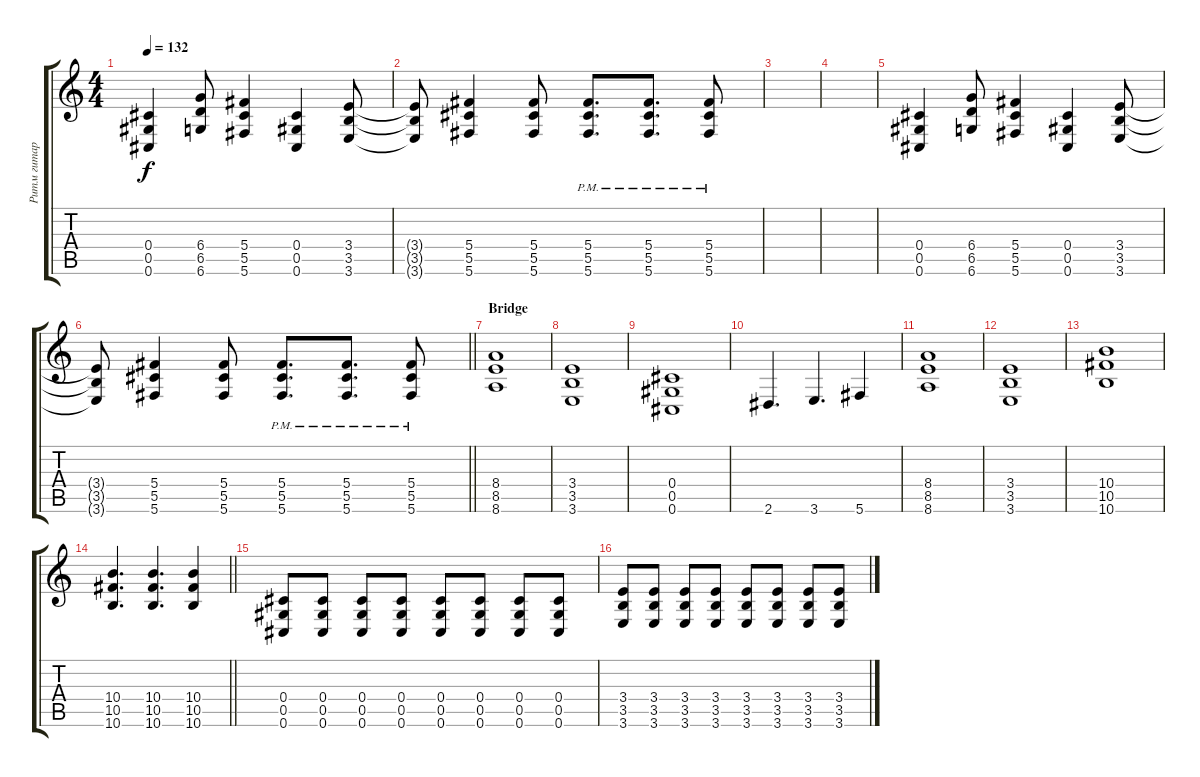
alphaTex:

\track ("Ритм гитара" "Ритм гитар") {instrument distortionguitar}
\staff {score tabs}
\tuning (Eb4 Bb3 Gb3 Db3 Ab2 Db2) {hide}
\ts (4 4)
\tempo 132
\clef g2
\ks c
(0.4 0.5 0.6).4{dy f} (6.4 6.5 6.6).8 (5.4 5.5 5.6).4 (0.4 0.5 0.6).4 (3.4 3.5 3.6).8 |
(3.4{t} 3.5{t} 3.6{t}).8 (5.4 5.5 5.6).4 (5.4 5.5 5.6).8 (5.4{pm} 5.5{pm} 5.6{pm}).8{d} (5.4{pm} 5.5{pm} 5.6{pm}).8{d} (5.4{pm} 5.5{pm} 5.6{pm}).8 |
|
|
(0.4 0.5 0.6).4 (6.4 6.5 6.6).8 (5.4 5.5 5.6).4 (0.4 0.5 0.6).4 (3.4 3.5 3.6).8 |
\barLineRight lightlight
(3.4{t} 3.5{t} 3.6{t}).8 (5.4 5.5 5.6).4 (5.4 5.5 5.6).8 (5.4{pm} 5.5{pm} 5.6{pm}).8{d} (5.4{pm} 5.5{pm} 5.6{pm}).8{d} (5.4{pm} 5.5{pm} 5.6{pm}).8 |
\section ("" "Bridge")
(8.4 8.5 8.6).1 |
(3.4 3.5 3.6).1 |
(0.4 0.5 0.6).1{balance 8} |
2.6.4{d} 3.6.4{d} 5.6.4 |
(8.4 8.5 8.6).1{balance 4} |
(3.4 3.5 3.6).1 |
(10.4 10.5 10.6).1{balance 8} |
\barLineRight lightlight
(10.4 10.5 10.6).4{d} (10.4 10.5 10.6).4{d} (10.4 10.5 10.6).4 |
(0.4 0.5 0.6).8 (0.4 0.5 0.6).8 (0.4 0.5 0.6).8 (0.4 0.5 0.6).8 (0.4 0.5 0.6).8 (0.4 0.5 0.6).8 (0.4 0.5 0.6).8 (0.4 0.5 0.6).8 |
(3.4 3.5 3.6).8 (3.4 3.5 3.6).8 (3.4 3.5 3.6).8 (3.4 3.5 3.6).8 (3.4 3.5 3.6).8 (3.4 3.5 3.6).8 (3.4 3.5 3.6).8 (3.4 3.5 3.6).8
